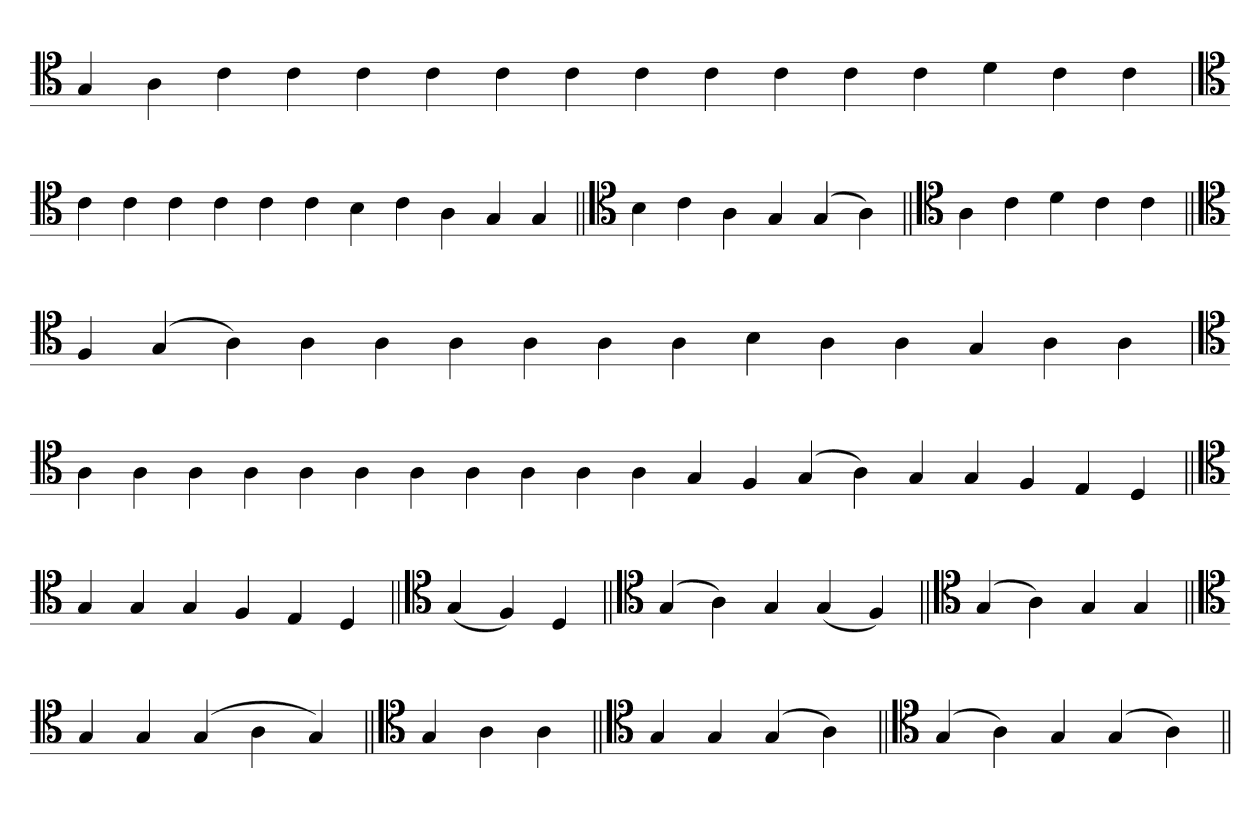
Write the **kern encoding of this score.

**kern
*part1
*staff1
*clefC4
=
4G
4A
4c
4c
4c
4c
4c
4c
4c
4c
4c
4c
4c
4d
4c
4c
=
*clefC4
4c
4c
4c
4c
4c
4c
4B
4c
4A
4G
4G
=||
*clefC4
4B
4c
4A
4G
(4G
4A)
=||
*clefC4
4A
4c
4d
4c
4c
=||
*clefC4
4F
(4G
4A)
4A
4A
4A
4A
4A
4A
4B
4A
4A
4G
4A
4A
=
*clefC4
4A
4A
4A
4A
4A
4A
4A
4A
4A
4A
4A
4G
4F
(4G
4A)
4G
4G
4F
4E
4D
=||
*clefC4
4G
4G
4G
4F
4E
4D
=||
*clefC4
(4G
4F)
4D
=||
*clefC4
(4G
4A)
4G
(4G
4F)
=||
*clefC4
(4G
4A)
4G
4G
=||
*clefC4
4G
4G
(4G
4A
4G)
=||
*clefC4
4G
4A
4A
=||
*clefC4
4G
4G
(4G
4A)
=||
*clefC4
(4G
4A)
4G
(4G
4A)
=||
*-
